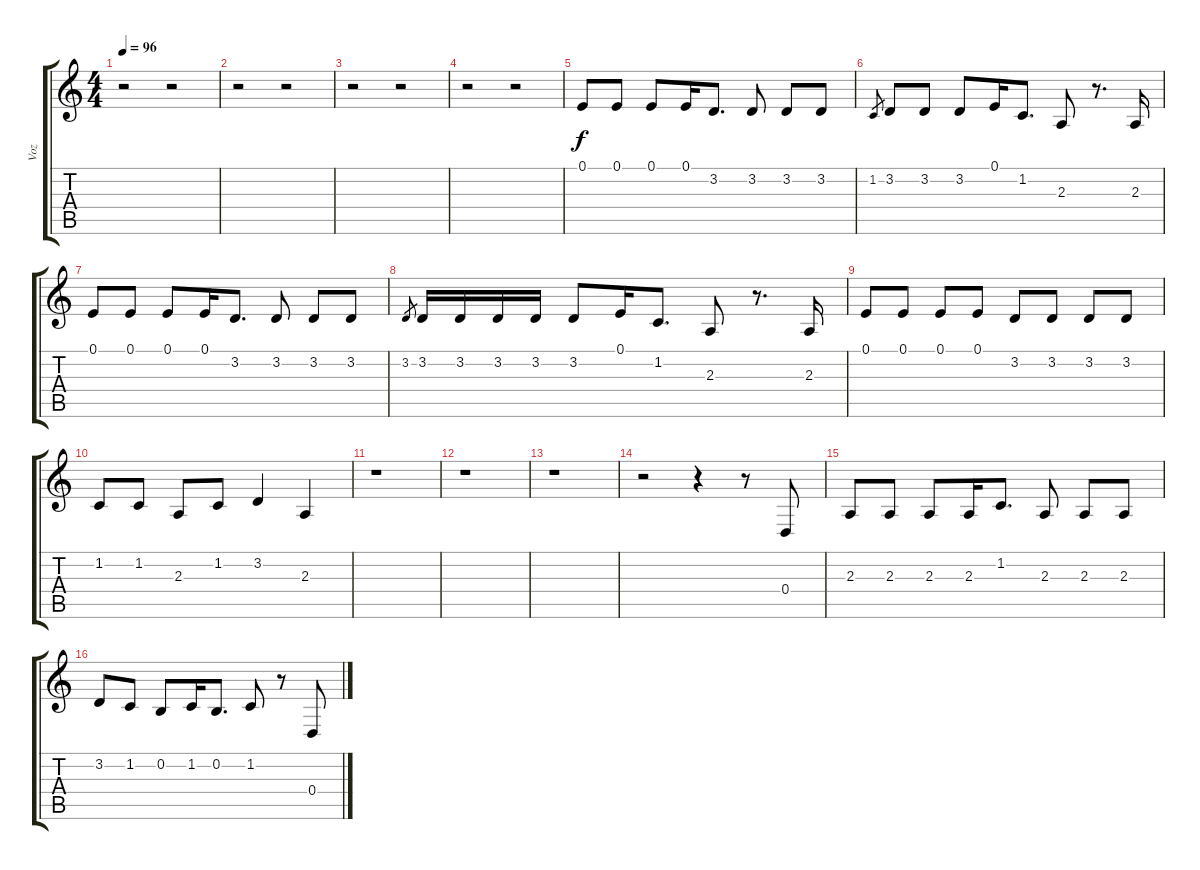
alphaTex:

\track ("Voz" "Voz") {instrument baritonesax}
\staff {score tabs}
\tuning (E4 B3 G3 D3 A2 E2) {hide}
\ts (4 4)
\tempo 96
\clef g2
\ks c
r.2{dy fff} r.2 |
r.2 r.2 |
r.2 r.2 |
r.2 r.2 |
0.1.8{dy f} 0.1.8 0.1.8 0.1.16 3.2.8{d} 3.2.8 3.2.8 3.2.8 |
1.2.8{gr} 3.2.8 3.2.8 3.2.8 0.1.16 1.2.8{d} 2.3.8 r.8{d} 2.3.16 |
0.1.8 0.1.8 0.1.8 0.1.16 3.2.8{d} 3.2.8 3.2.8 3.2.8 |
3.2.8{gr} 3.2.16 3.2.16 3.2.16 3.2.16 3.2.8 0.1.16 1.2.8{d} 2.3.8 r.8{d} 2.3.16 |
0.1.8 0.1.8 0.1.8 0.1.8 3.2.8 3.2.8 3.2.8 3.2.8 |
1.2.8 1.2.8 2.3.8 1.2.8 3.2.4 2.3.4 |
r.1 |
r.1 |
r.1 |
r.2 r.4 r.8 0.4.8 |
2.3.8 2.3.8 2.3.8 2.3.16 1.2.8{d} 2.3.8 2.3.8 2.3.8 |
3.2.8 1.2.8 0.2.8 1.2.16 0.2.8{d} 1.2.8 r.8 0.4.8
